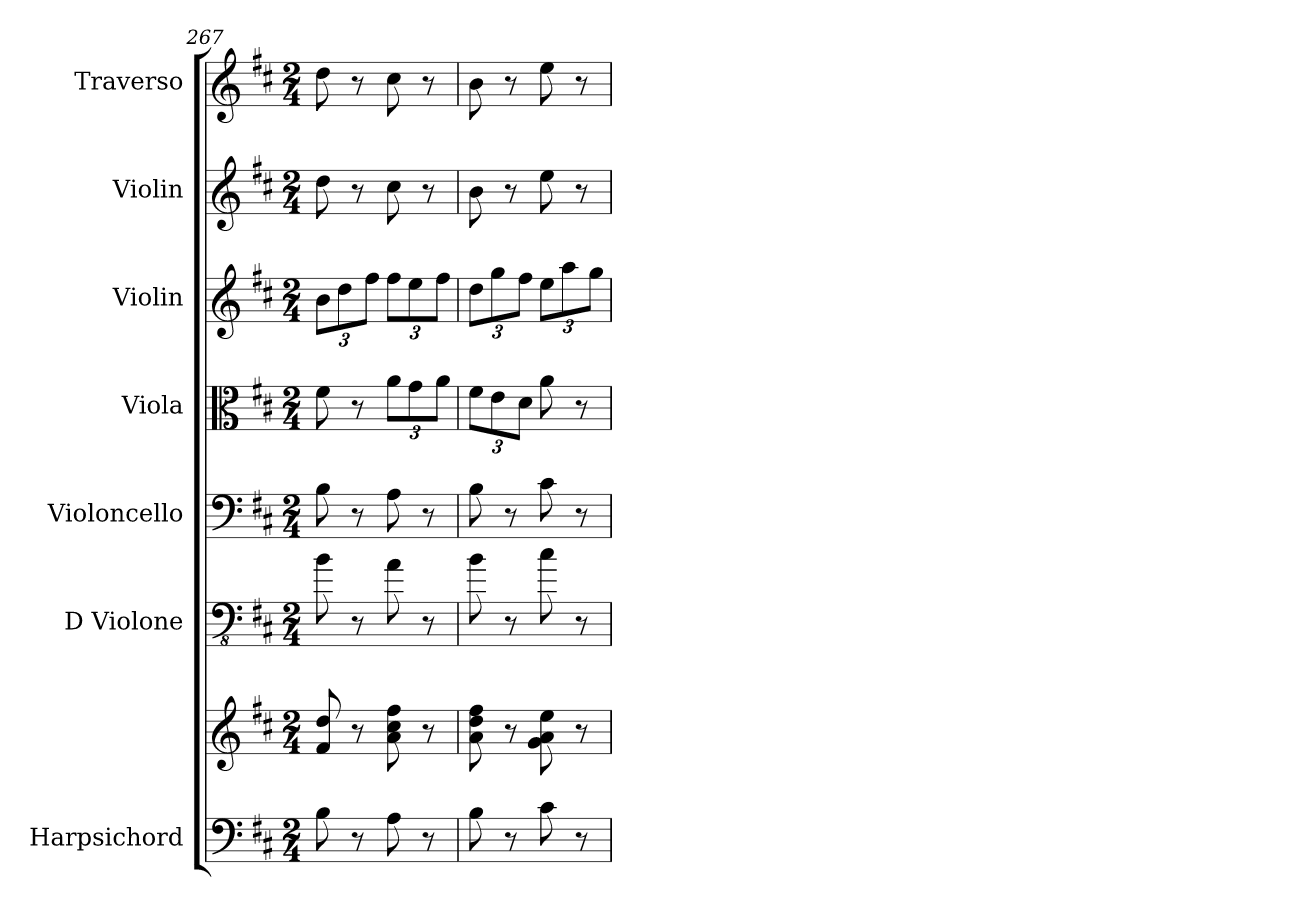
**kern	**kern	**kern	**kern	**kern	**kern	**kern	**kern
*part7	*part7	*part6	*part5	*part4	*part3	*part2	*part1
*staff8	*staff7	*staff6	*staff5	*staff4	*staff3	*staff2	*staff1
*I"Harpsichord	*	*I"D Violone	*I"Violoncello	*I"Viola	*I"Violin	*I"Violin	*I"Traverso
*I'Hch.	*	*I'D Vne.	*I'Vc.	*I'Vla.	*I'Vln.	*I'Vln.	*I'Trv.
*clefF4	*clefG2	*clefFv4	*clefF4	*clefC3	*clefG2	*clefG2	*clefG2
*	*	*ITrd7c12	*	*	*	*	*
*k[f#c#]	*k[f#c#]	*k[f#c#]	*k[f#c#]	*k[f#c#]	*k[f#c#]	*k[f#c#]	*k[f#c#]
*M2/4	*M2/4	*M2/4	*M2/4	*M2/4	*M2/4	*M2/4	*M2/4
*	*	*	*	*	*Xbrackettup	*	*
=267	=267	=267	=267	=267	=267	=267	=267
8B\	8f#/ 8dd/	8BB\	8B\	8f#\	12b\L	8dd\	8dd\
.	.	.	.	.	12dd\	.	.
8r	8r	8r	8r	8r	.	8r	8r
.	.	.	.	.	12ff#\J	.	.
*	*	*	*	*Xbrackettup	*	*	*
8A\	8a\ 8cc#\ 8ff#\	8AA\	8A\	12a\L	12ff#\L	8cc#\	8cc#\
.	.	.	.	12g\	12ee\	.	.
8r	8r	8r	8r	.	.	8r	8r
.	.	.	.	12a\J	12ff#\J	.	.
!!LO:PB:g=z
=268	=268	=268	=268	=268	=268	=268	=268
8B\	8a\ 8dd\ 8ff#\	8BB\	8B\	12f#\L	12dd\L	8b\	8b\
.	.	.	.	12e\	12gg\	.	.
8r	8r	8r	8r	.	.	8r	8r
.	.	.	.	12d\J	12ff#\J	.	.
8c#\	8g\ 8a\ 8ee\	8C#\	8c#\	8a\	12ee\L	8ee\	8ee\
.	.	.	.	.	12aa\	.	.
8r	8r	8r	8r	8r	.	8r	8r
.	.	.	.	.	12gg\J	.	.
=	=	=	=	=	=	=	=
*-	*-	*-	*-	*-	*-	*-	*-
